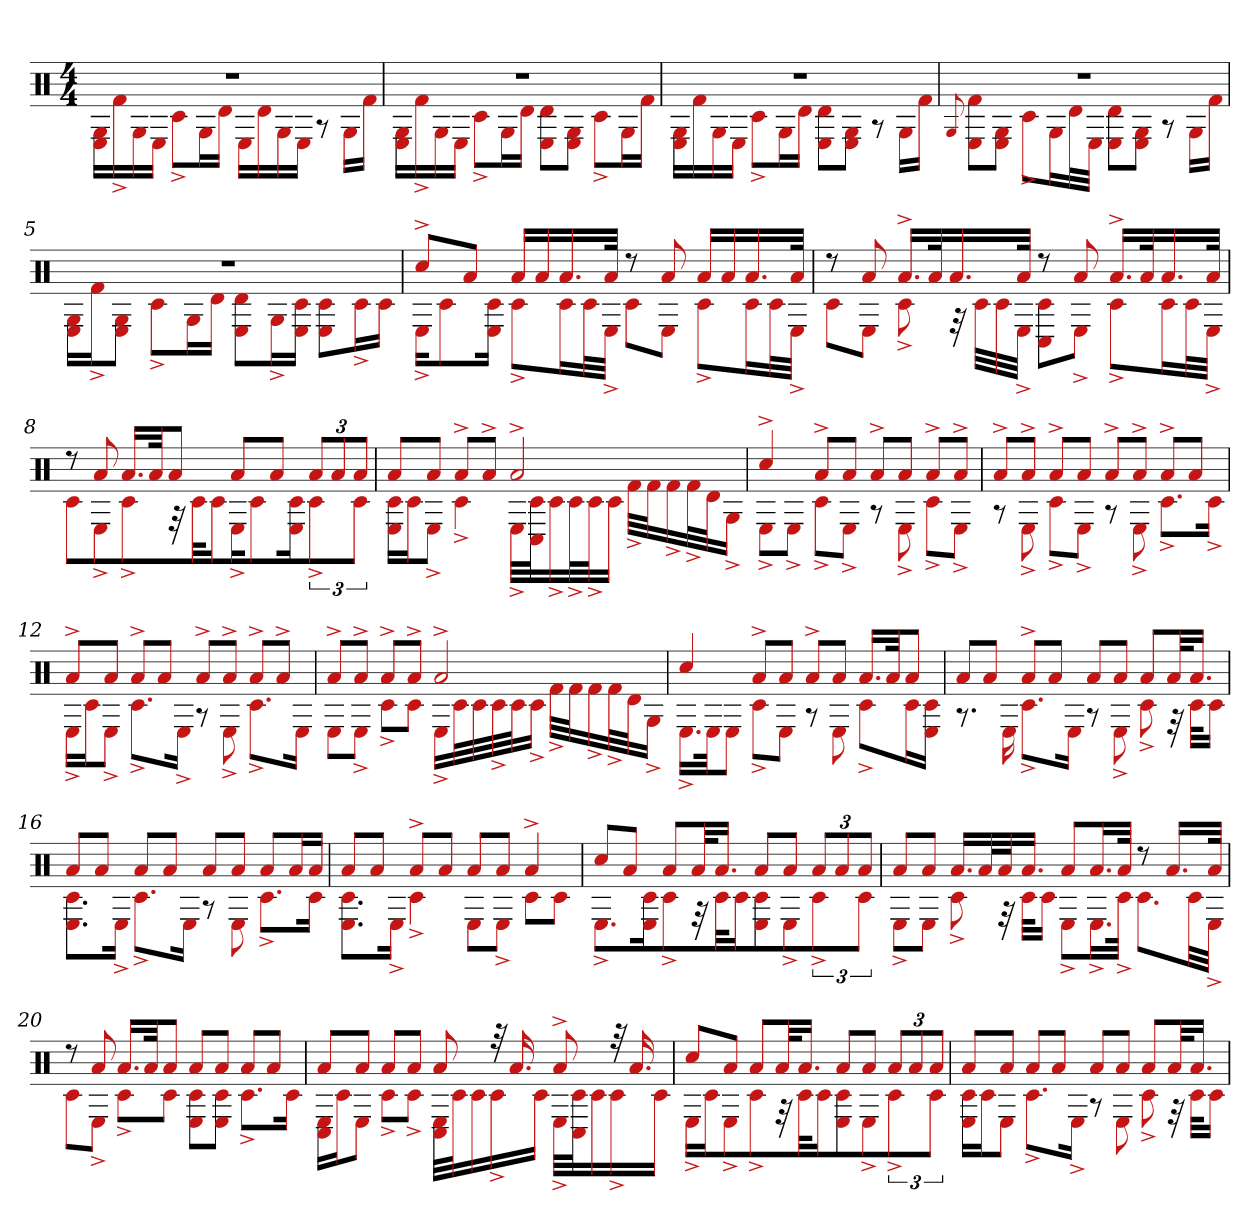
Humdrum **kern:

**kern
*part1
*staff1
*clefX
*k[]
*M4/4
=1
*^
1r	16E 16GLL
.	16f#^
.	16G
.	16EJJ
.	8c#^L
.	16GL
.	16dJJ
.	16ELL
.	16d
.	16G
.	16EJJ
.	8r
.	16GLL
.	16f#JJ
=2	=2
1r	16E 16GLL
.	16f#^
.	16G
.	16EJJ
.	8c#^L
.	16GL
.	16dJJ
.	8E 8dL
.	8G 8EJ
.	8c#^L
.	16GL
.	16f#JJ
=3	=3
1r	16E 16GLL
.	16f#
.	16G
.	16EJJ
.	8c#^L
.	16GL
.	16dJJ
.	8E 8dL
.	8G 8EJ
.	8r
.	16GLL
.	16f#JJ
=4	=4
.	8qqG
1r	8E 8f#L
.	8G 8EJ
.	8c#^L
.	16GL
.	32dL
.	32EJJJ
.	8E 8dL
.	8G 8EJ
.	8r
.	16GLL
.	16f#JJ
=5	=5
1r	16E 16GLL
.	16f#^J
.	8G 8EJ
.	8c#^L
.	16GL
.	16dJJ
.	8E 8dL
.	16G^L
.	16E 16c#JJ
.	8E 8c#L
.	16c#^L
.	16c#JJ
=6	=6
8cc#^L	16E^KL
.	8c#
8aJ	.
.	16E 16c#Jk
16aLL	8c#^L
16a	.
16.a	16c#L
.	32c#L
32aJJk	32E^JJJ
8r	8c#L
8a	8EJ
16aLL	8c#^L
16a	.
16.a	16c#L
.	32c#L
32aJJk	32E^JJJ
=7	=7
8r	8c#L
8a	8EJ
16.a^LL	8c#^
32ak	.
16.a	32r
.	32c#LLL
.	32c#
32aJJk	32E^JJJ
8r	8C# 8c#L
8a	8E^J
16.a^LL	8c#^L
32ak	.
16.a	16c#L
.	32c#L
32aJJk	32E^JJJ
=8	=8
8r	8c#L
8a	8E^J
16.aLL	8c#^
32aJk	.
8aJ	32r
.	32c#KLL
.	16c#JJ
8aL	16E^KL
.	8c#
8aJ	.
.	16E 16c#Jk
12aL	6c#^
12a	.
12aJ	12c#J
=9	=9
8aL	16c# 16ELL
.	16c#J
8aJ	8E^J
8a^L	4c#^
8a^J	.
2a^	32E^LLL
.	32C# 32c#J
.	16c#^
.	32c#^L
.	32c#^J
.	16c#JJ
.	32f#^LLL
.	32f#J
.	16f#^
.	32f#^L
.	32dJ
.	16G^JJ
=10	=10
4cc#^	8E^L
.	8E^J
8a^L	8c#^L
8aJ	8E^J
8a^L	8r
8aJ	8E^
8a^L	8c#^L
8a^J	8E^J
=11	=11
8a^L	8r
8a^J	8E^
8a^L	8c#^L
8aJ	8E^J
8a^L	8r
8a^J	8E^
8a^L	8.c#^L
8aJ	.
.	16c#^Jk
=12	=12
8a^L	16E^LL
.	16c#J
8aJ	8E^J
8a^L	8.c#^L
8aJ	.
.	16E^Jk
8a^L	8r
8a^J	8E^
8a^L	8.c#^L
8a^J	.
.	16EJk
=13	=13
8a^L	8EL
8a^J	8E^J
8a^L	8c#^L
8a^J	8c#J
2a^	16E^LL
.	32c#L
.	32c#
.	32c#^
.	32c#J
.	16c#^JJ
.	32f#^LLL
.	32f#J
.	16f#^
.	32f#^L
.	32dJ
.	16G^JJ
=14	=14
4cc#	16.E^LL
.	32EJk
.	8EJ
8a^L	8c#^L
8aJ	8EJ
8a^L	8r
8aJ	8E
16.aLL	8c#^L
32aJk	.
8aJ	16c#L
.	16c# 16EJJ
=15	=15
8aL	8.r
8aJ	.
.	16E
8a^L	8.c#^L
8aJ	.
.	16EJk
8aL	8r
8aJ	8E^
8aL	8c#^
32akL	32r
16.aJJ	32c#KLL
.	16c#JJ
=16	=16
8aL	8.c# 8.EL
8aJ	.
.	16E^Jk
8aL	8.c#^L
8aJ	.
.	16EJk
8aL	8r
8aJ	8E
8aL	8.c#^L
16aL	.
16aJJ	16c#Jk
=17	=17
8aL	8.E 8.c#L
8aJ	.
.	16E^Jk
8a^L	4c#^
8aJ	.
8aL	8EL
8aJ	8E^J
4a^	8c#L
.	8c#J
=18	=18
8cc#L	8.E^L
8aJ	.
.	16E 16c#Jk
8aL	8c#^
32akL	32r
16.aJJ	32c#KLL
.	16c#JJ
8aL	8c# 8EL
8aJ	8E^J
12aL	6c#^
12a	.
12aJ	12c#J
=19	=19
8aL	8E^L
8aJ	8EJ
16.aLL	8c#^
32aL	.
32aJ	32r
16.aJJ	32c#KLL
.	16c#JJ
8aL	8E^L
16.aL	16.E^L
32aJJk	32c#^JJk
8r	8.c#L
16.aLL	.
.	32c#LL
32aJJk	32E^JJJ
=20	=20
8r	8c#L
8a	8E^J
16.aLL	8c#^L
32aJk	.
8aJ	8c#J
8aL	8E 8c#L
8aJ	8E 8c#J
8aL	8.c#^L
8aJ	.
.	16c#Jk
=21	=21
8aL	16E 16C#LL
.	16c#J
8aJ	8EJ
8aL	8c#^L
8aJ	8c#^J
8a	32E 32C#LLL
.	32c#J
.	16c#
32r	16c#^
16.a	.
.	16c#JJ
8a^	32E^LLL
.	32C# 32c#J
.	16c#
32r	16c#^
16.a	.
.	16c#JJ
=22	=22
8cc#L	16E^LL
.	16c#J
8aJ	8E^J
8aL	8c#^
32akL	32r
16.aJJ	32c#KLL
.	16c#JJ
8aL	8E 8c#L
8aJ	8E^J
12aL	6c#^
12a	.
12aJ	12c#J
=23	=23
8aL	16E 16c#LL
.	16c#J
8aJ	8EJ
8aL	8.c#^L
8aJ	.
.	16E^Jk
8aL	8r
8aJ	8E
8aL	8c#^
32akL	32r
16.aJJ	32c#KLL
.	16c#JJ
*v	*v
=
*-
